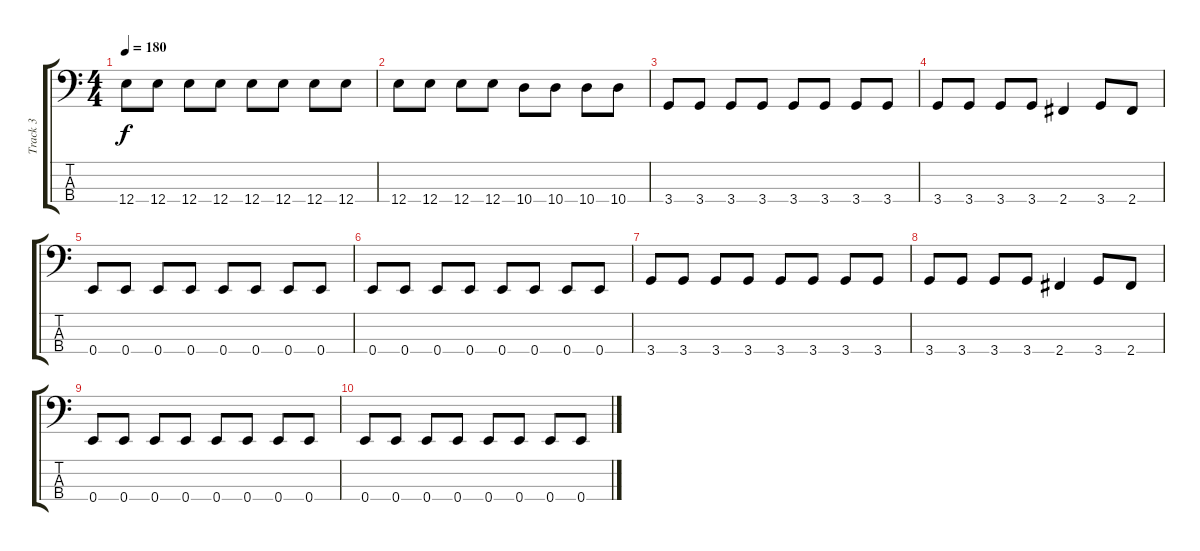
\track ("Track 3" "Track 3") {instrument electricbasspick}
\staff {score tabs}
\tuning (G2 D2 A1 E1) {hide}
\ts (4 4)
\tempo 180
\clef f4
\ks c
12.4.8{dy f} 12.4.8 12.4.8 12.4.8 12.4.8 12.4.8 12.4.8 12.4.8 |
12.4.8 12.4.8 12.4.8 12.4.8 10.4.8 10.4.8 10.4.8 10.4.8 |
3.4.8 3.4.8 3.4.8 3.4.8 3.4.8 3.4.8 3.4.8 3.4.8 |
3.4.8 3.4.8 3.4.8 3.4.8 2.4.4 3.4.8 2.4.8 |
0.4.8 0.4.8 0.4.8 0.4.8 0.4.8 0.4.8 0.4.8 0.4.8 |
0.4.8 0.4.8 0.4.8 0.4.8 0.4.8 0.4.8 0.4.8 0.4.8 |
3.4.8 3.4.8 3.4.8 3.4.8 3.4.8 3.4.8 3.4.8 3.4.8 |
3.4.8 3.4.8 3.4.8 3.4.8 2.4.4 3.4.8 2.4.8 |
0.4.8 0.4.8 0.4.8 0.4.8 0.4.8 0.4.8 0.4.8 0.4.8 |
0.4.8 0.4.8 0.4.8 0.4.8 0.4.8 0.4.8 0.4.8 0.4.8
